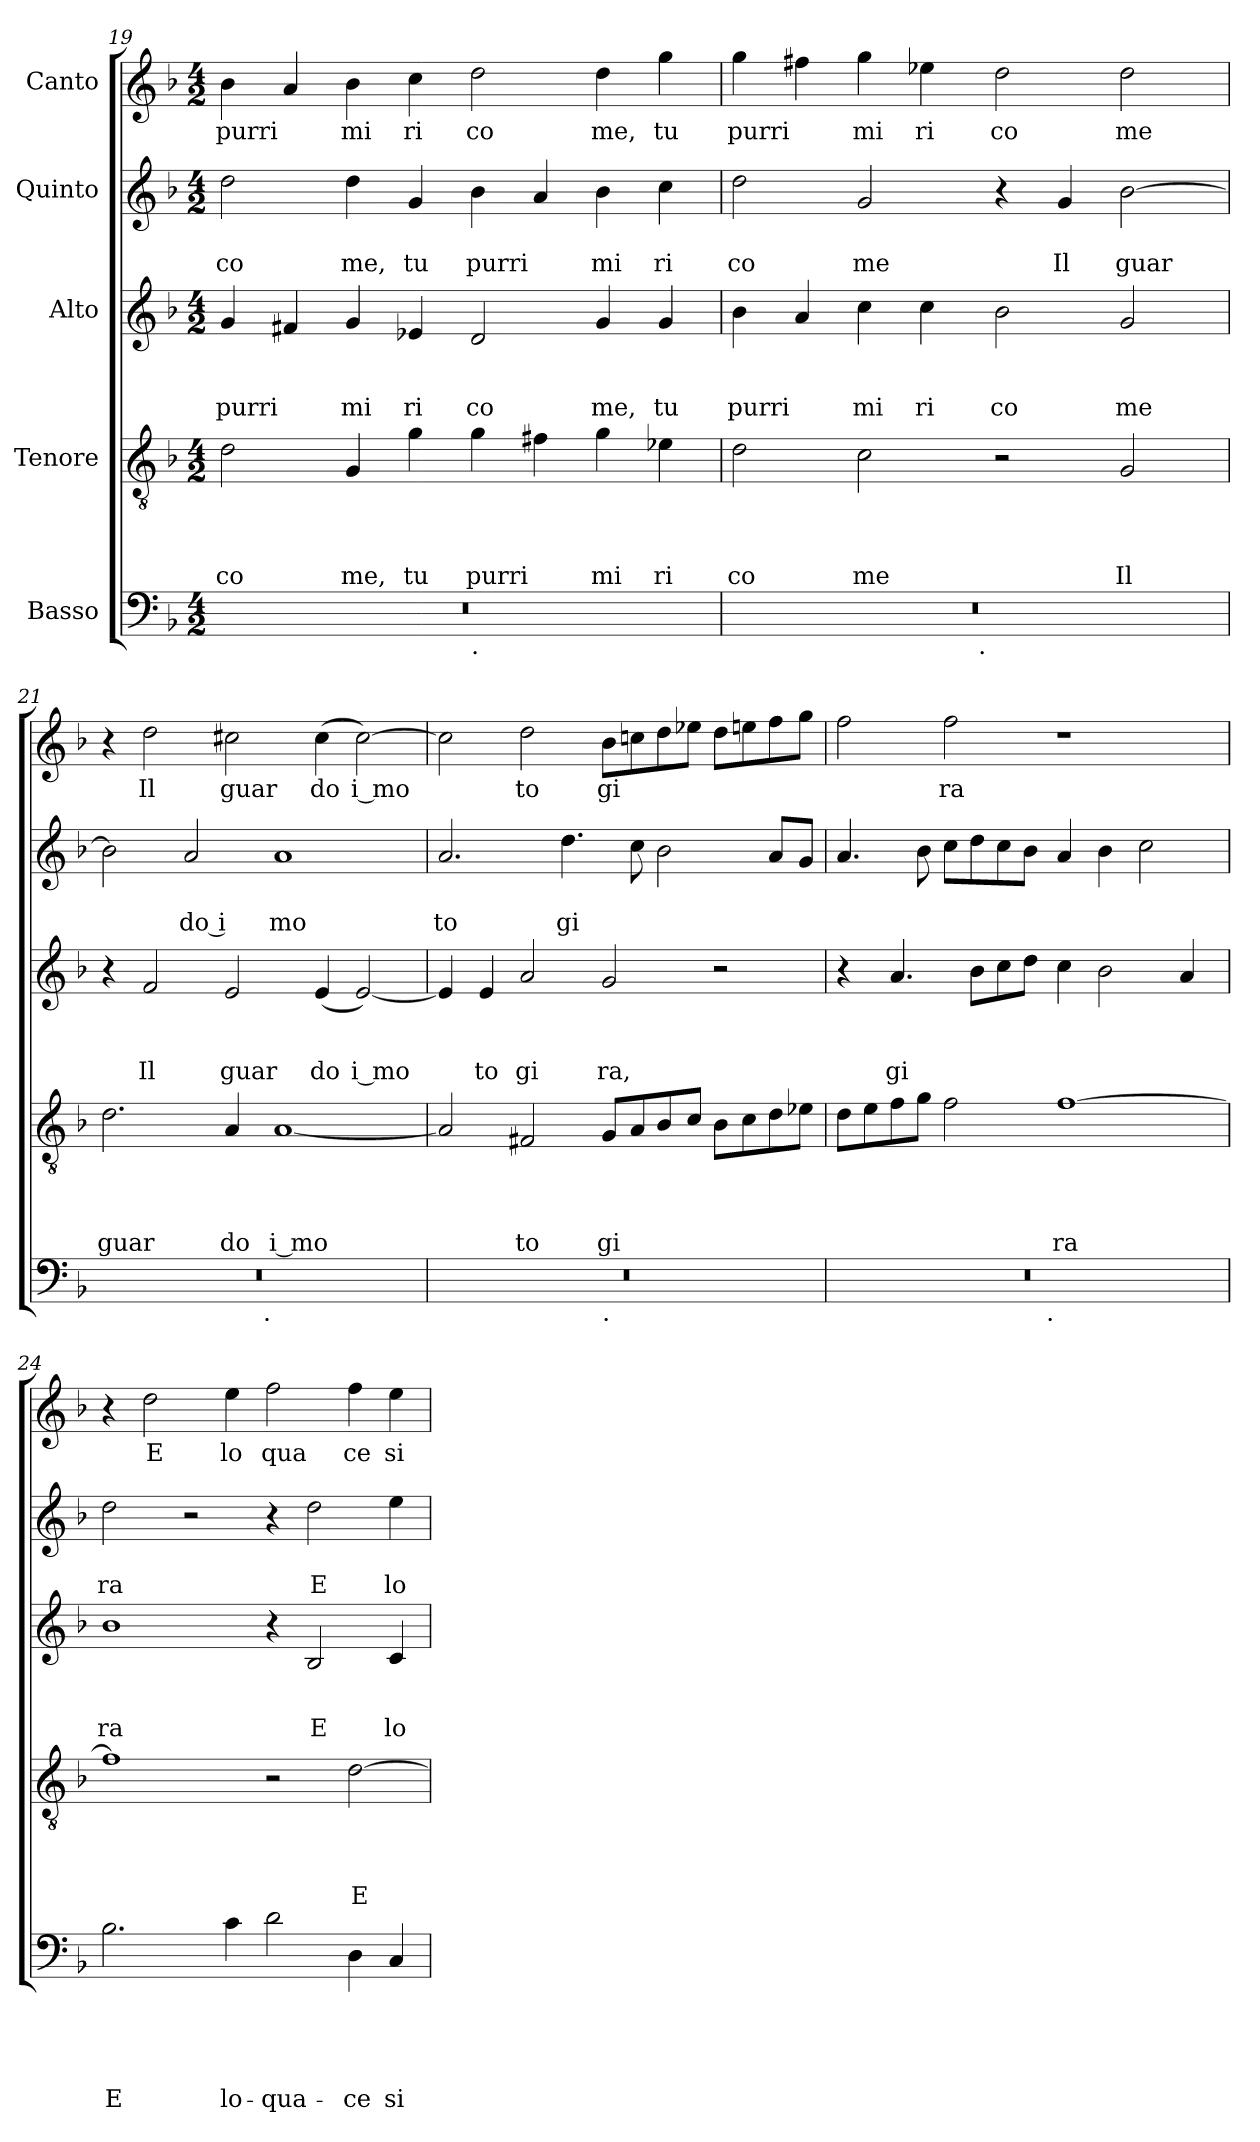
**kern	**text	**text	**text	**text	**text	**kern	**text	**text	**text	**text	**kern	**text	**text	**text	**kern	**text	**text	**kern	**text
*part5	*part5	*part5	*part5	*part5	*part5	*part4	*part4	*part4	*part4	*part4	*part3	*part3	*part3	*part3	*part2	*part2	*part2	*part1	*part1
*staff5	*staff5	*staff5	*staff5	*staff5	*staff5	*staff4	*staff4	*staff4	*staff4	*staff4	*staff3	*staff3	*staff3	*staff3	*staff2	*staff2	*staff2	*staff1	*staff1
*I"Basso	*	*	*	*	*	*I"Tenore	*	*	*	*	*I"Alto	*	*	*	*I"Quinto	*	*	*I"Canto	*
*clefF4	*	*	*	*	*	*clefGv2	*	*	*	*	*clefG2	*	*	*	*clefG2	*	*	*clefG2	*
*k[b-]	*	*	*	*	*	*k[b-]	*	*	*	*	*k[b-]	*	*	*	*k[b-]	*	*	*k[b-]	*
*F:	*	*	*	*	*	*F:	*	*	*	*	*F:	*	*	*	*F:	*	*	*F:	*
*M4/2	*	*	*	*	*	*M4/2	*	*	*	*	*M4/2	*	*	*	*M4/2	*	*	*M4/2	*
=19	=19	=19	=19	=19	=19	=19	=19	=19	=19	=19	=19	=19	=19	=19	=19	=19	=19	=19	=19
!	!	!	!	!	!	!	!	!	!	!LO:LY:b	!	!	!	!LO:LY:b	!	!	!LO:LY:b	!	!LO:LY:b
*^	*	*	*	*	*	*	*	*	*	*	*	*	*	*	*	*	*	*	*
0r	1ryy	.	.	.	.	.	2d\	.	.	.	co	4g/	.	.	purri	2dd\	.	co	4b-\	purri
.	.	.	.	.	.	.	.	.	.	.	.	4f#X/	.	.	.	.	.	.	4a/	.
!	!	!	!	!	!	!	!	!	!	!	!LO:LY:b	!	!	!	!LO:LY:b	!	!	!LO:LY:b	!	!LO:LY:b
.	.	.	.	.	.	.	4G/	.	.	.	me,	4g/	.	.	mi	4dd\	.	me,	4b-\	mi
!	!	!	!	!	!	!	!	!	!	!	!LO:LY:b	!	!	!	!LO:LY:b	!	!	!LO:LY:b	!	!LO:LY:b
.	.	.	.	.	.	.	4g\	.	.	.	tu	4e-X/	.	.	ri	4g/	.	tu	4cc\	ri
!	!LO:TX:b:t=.	!	!	!	!	!	!	!	!	!	!	!	!	!	!	!	!	!	!	!
!	!	!	!	!	!	!	!	!	!	!	!LO:LY:b	!	!	!	!LO:LY:b	!	!	!LO:LY:b	!	!LO:LY:b
.	1ryy	.	.	.	.	.	4g\	.	.	.	purri	2d/	.	.	co	4b-\	.	purri	2dd\	co
.	.	.	.	.	.	.	4f#X\	.	.	.	.	.	.	.	.	4a/	.	.	.	.
!	!	!	!	!	!	!	!	!	!	!	!LO:LY:b	!	!	!	!LO:LY:b	!	!	!LO:LY:b	!	!LO:LY:b
.	.	.	.	.	.	.	4g\	.	.	.	mi	4g/	.	.	me,	4b-\	.	mi	4dd\	me,
!	!	!	!	!	!	!	!	!	!	!	!LO:LY:b	!	!	!	!LO:LY:b	!	!	!LO:LY:b	!	!LO:LY:b
.	.	.	.	.	.	.	4e-X\	.	.	.	ri	4g/	.	.	tu	4cc\	.	ri	4gg\	tu
=20	=20	=20	=20	=20	=20	=20	=20	=20	=20	=20	=20	=20	=20	=20	=20	=20	=20	=20	=20	=20
!	!	!	!	!	!	!	!	!	!	!	!LO:LY:b	!	!	!	!LO:LY:b	!	!	!LO:LY:b	!	!LO:LY:b
0r	2ryy	.	.	.	.	.	2d\	.	.	.	co	4b-\	.	.	purri	2dd\	.	co	4gg\	purri
.	.	.	.	.	.	.	.	.	.	.	.	4a/	.	.	.	.	.	.	4ff#X\	.
!	!	!	!	!	!	!	!	!	!	!	!LO:LY:b	!	!	!	!LO:LY:b	!	!	!LO:LY:b	!	!LO:LY:b
.	4...ryy	.	.	.	.	.	2c\	.	.	.	me	4cc\	.	.	mi	2g/	.	me	4gg\	mi
!	!	!	!	!	!	!	!	!	!	!	!	!	!	!	!LO:LY:b	!	!	!	!	!LO:LY:b
.	.	.	.	.	.	.	.	.	.	.	.	4cc\	.	.	ri	.	.	.	4ee-X\	ri
!	!LO:TX:b:t=.	!	!	!	!	!	!	!	!	!	!	!	!	!	!	!	!	!	!	!
.	1ryy	.	.	.	.	.	.	.	.	.	.	.	.	.	.	.	.	.	.	.
!	!	!	!	!	!	!	!	!	!	!	!	!	!	!	!LO:LY:b	!	!	!	!	!LO:LY:b
.	.	.	.	.	.	.	2r	.	.	.	.	2b-\	.	.	co	4r	.	.	2dd\	co
!	!	!	!	!	!	!	!	!	!	!	!	!	!	!	!	!	!	!LO:LY:b	!	!
.	.	.	.	.	.	.	.	.	.	.	.	.	.	.	.	4g/	.	Il	.	.
!	!	!	!	!	!	!	!	!	!	!	!LO:LY:b	!	!	!	!LO:LY:b	!	!	!LO:LY:b	!	!LO:LY:b
.	.	.	.	.	.	.	2G/	.	.	.	Il	2g/	.	.	me	[>2b-\	.	guar	2dd\	me
.	32ryy	.	.	.	.	.	.	.	.	.	.	.	.	.	.	.	.	.	.	.
=21	=21	=21	=21	=21	=21	=21	=21	=21	=21	=21	=21	=21	=21	=21	=21	=21	=21	=21	=21	=21
!	!	!	!	!	!	!	!	!	!	!	!LO:LY:b	!	!	!	!	!	!	!	!	!
0r	2ryy	.	.	.	.	.	2.d\	.	.	.	guar	4r	.	.	.	2b-\]	.	.	4r	.
!	!	!	!	!	!	!	!	!	!	!	!	!	!	!	!LO:LY:b	!	!	!	!	!LO:LY:b
.	.	.	.	.	.	.	.	.	.	.	.	2f/	.	.	Il	.	.	.	2dd\	Il
!	!	!	!	!	!	!	!	!	!	!	!	!	!	!	!	!	!	!LO:LY:b:rj	!	!
.	4...ryy	.	.	.	.	.	.	.	.	.	.	.	.	.	.	2a/	.	do i	.	.
!	!	!	!	!	!	!	!	!	!	!	!LO:LY:b:rj	!	!	!	!LO:LY:b	!	!	!	!	!LO:LY:b
.	.	.	.	.	.	.	4A/	.	.	.	do	2e/	.	.	guar	.	.	.	2cc#X\	guar
!	!LO:TX:b:t=.	!	!	!	!	!	!	!	!	!	!	!	!	!	!	!	!	!	!	!
.	1ryy	.	.	.	.	.	.	.	.	.	.	.	.	.	.	.	.	.	.	.
!	!	!	!	!	!	!	!	!	!	!	!LO:LY:b:rj	!	!	!	!	!	!	!LO:LY:b	!	!
.	.	.	.	.	.	.	[<1A	.	.	.	i mo	.	.	.	.	1a	.	mo	.	.
!	!	!	!	!	!	!	!	!	!	!	!	!	!	!	!LO:LY:b:rj	!	!	!	!	!LO:LY:b:rj
.	.	.	.	.	.	.	.	.	.	.	.	(<4e/	.	.	do	.	.	.	(<4cc#\	do
!	!	!	!	!	!	!	!	!	!	!	!	!	!	!	!LO:LY:b:rj	!	!	!	!	!LO:LY:b:rj
.	.	.	.	.	.	.	.	.	.	.	.	[<2e/)	.	.	i mo	.	.	.	[>2cc#\)	i mo
.	32ryy	.	.	.	.	.	.	.	.	.	.	.	.	.	.	.	.	.	.	.
=22	=22	=22	=22	=22	=22	=22	=22	=22	=22	=22	=22	=22	=22	=22	=22	=22	=22	=22	=22	=22
!	!	!	!	!	!	!	!	!	!	!	!	!	!	!	!	!	!	!LO:LY:b	!	!
0r	1ryy	.	.	.	.	.	2A/]	.	.	.	.	4e/]	.	.	.	2.a/	.	to	2cc#\]	.
!	!	!	!	!	!	!	!	!	!	!	!	!	!	!	!LO:LY:b	!	!	!	!	!
.	.	.	.	.	.	.	.	.	.	.	.	4e/	.	.	to	.	.	.	.	.
!	!	!	!	!	!	!	!	!	!	!	!LO:LY:b	!	!	!	!LO:LY:b	!	!	!	!	!LO:LY:b
.	.	.	.	.	.	.	2F#X/	.	.	.	to	2a/	.	.	gi	.	.	.	2dd\	to
!	!	!	!	!	!	!	!	!	!	!	!	!	!	!	!	!	!	!LO:LY:b	!	!
.	.	.	.	.	.	.	.	.	.	.	.	.	.	.	.	4.dd\	.	gi	.	.
!	!LO:TX:b:t=.	!	!	!	!	!	!	!	!	!	!	!	!	!	!	!	!	!	!	!
!	!	!	!	!	!	!	!	!	!	!	!LO:LY:b	!	!	!	!LO:LY:b	!	!	!	!	!LO:LY:b
.	1ryy	.	.	.	.	.	8G/L	.	.	.	gi	2g/	.	.	ra,	.	.	.	8b-\L	gi
.	.	.	.	.	.	.	8A/	.	.	.	.	.	.	.	.	8cc\	.	.	8ccn\	.
.	.	.	.	.	.	.	8B-/	.	.	.	.	.	.	.	.	2b-\	.	.	8dd\	.
.	.	.	.	.	.	.	8c/J	.	.	.	.	.	.	.	.	.	.	.	8ee-X\J	.
.	.	.	.	.	.	.	8B-\L	.	.	.	.	2r	.	.	.	.	.	.	8dd\L	.
.	.	.	.	.	.	.	8c\	.	.	.	.	.	.	.	.	.	.	.	8een\	.
.	.	.	.	.	.	.	8d\	.	.	.	.	.	.	.	.	8a/L	.	.	8ff\	.
.	.	.	.	.	.	.	8e-X\J	.	.	.	.	.	.	.	.	8g/J	.	.	8gg\J	.
=23	=23	=23	=23	=23	=23	=23	=23	=23	=23	=23	=23	=23	=23	=23	=23	=23	=23	=23	=23	=23
0r	2ryy	.	.	.	.	.	8d\L	.	.	.	.	4r	.	.	.	4.a/	.	.	2ff\	.
.	.	.	.	.	.	.	8e\	.	.	.	.	.	.	.	.	.	.	.	.	.
!	!	!	!	!	!	!	!	!	!	!	!	!	!	!	!LO:LY:b	!	!	!	!	!
.	.	.	.	.	.	.	8f\	.	.	.	.	4.a/	.	.	gi	.	.	.	.	.
.	.	.	.	.	.	.	8g\J	.	.	.	.	.	.	.	.	8b-\	.	.	.	.
!	!	!	!	!	!	!	!	!	!	!	!	!	!	!	!	!	!	!	!	!LO:LY:b
.	4...ryy	.	.	.	.	.	2f\	.	.	.	.	.	.	.	.	8cc\L	.	.	2ff\	ra
.	.	.	.	.	.	.	.	.	.	.	.	8b-\L	.	.	.	8dd\	.	.	.	.
.	.	.	.	.	.	.	.	.	.	.	.	8cc\	.	.	.	8cc\	.	.	.	.
.	.	.	.	.	.	.	.	.	.	.	.	8dd\J	.	.	.	8b-\J	.	.	.	.
!	!LO:TX:b:t=.	!	!	!	!	!	!	!	!	!	!	!	!	!	!	!	!	!	!	!
.	1ryy	.	.	.	.	.	.	.	.	.	.	.	.	.	.	.	.	.	.	.
!	!	!	!	!	!	!	!	!	!	!	!LO:LY:b	!	!	!	!	!	!	!	!	!
.	.	.	.	.	.	.	[<1f	.	.	.	ra	4cc\	.	.	.	4a/	.	.	1r	.
.	.	.	.	.	.	.	.	.	.	.	.	2b-\	.	.	.	4b-\	.	.	.	.
.	.	.	.	.	.	.	.	.	.	.	.	.	.	.	.	2cc\	.	.	.	.
.	.	.	.	.	.	.	.	.	.	.	.	4a/	.	.	.	.	.	.	.	.
.	32ryy	.	.	.	.	.	.	.	.	.	.	.	.	.	.	.	.	.	.	.
!!LO:LB:g=z
=24	=24	=24	=24	=24	=24	=24	=24	=24	=24	=24	=24	=24	=24	=24	=24	=24	=24	=24	=24	=24
!	!	!	!	!	!	!LO:LY:b	!	!	!	!	!	!	!	!	!LO:LY:b	!	!	!LO:LY:b	!	!
*v	*v	*	*	*	*	*	*	*	*	*	*	*	*	*	*	*	*	*	*	*
2.B-\	.	.	.	.	E	1f]	.	.	.	.	1b-	.	.	ra	2dd\	.	ra	4r	.
!	!	!	!	!	!	!	!	!	!	!	!	!	!	!	!	!	!	!	!LO:LY:b
.	.	.	.	.	.	.	.	.	.	.	.	.	.	.	.	.	.	2dd\	E
.	.	.	.	.	.	.	.	.	.	.	.	.	.	.	2r	.	.	.	.
!	!	!	!	!	!LO:LY:b	!	!	!	!	!	!	!	!	!	!	!	!	!	!LO:LY:b
4c\	.	.	.	.	lo-	.	.	.	.	.	.	.	.	.	.	.	.	4ee\	lo
!	!	!	!	!	!LO:LY:b	!	!	!	!	!	!	!	!	!	!	!	!	!	!LO:LY:b
2d\	.	.	.	.	-qua-	2r	.	.	.	.	4r	.	.	.	4r	.	.	2ff\	qua
!	!	!	!	!	!	!	!	!	!	!	!	!	!	!LO:LY:b	!	!	!LO:LY:b	!	!
.	.	.	.	.	.	.	.	.	.	.	2B-/	.	.	E	2dd\	.	E	.	.
!	!	!	!	!	!LO:LY:b	!	!	!	!	!LO:LY:b	!	!	!	!	!	!	!	!	!LO:LY:b
4D\	.	.	.	.	-ce	[>2d\	.	.	.	E	.	.	.	.	.	.	.	4ff\	ce
!	!	!	!	!	!LO:LY:b	!	!	!	!	!	!	!	!	!LO:LY:b	!	!	!LO:LY:b	!	!LO:LY:b
4C/	.	.	.	.	si-	.	.	.	.	.	4c/	.	.	lo-	4ee\	.	lo-	4ee\	si
=	=	=	=	=	=	=	=	=	=	=	=	=	=	=	=	=	=	=	=
*-	*-	*-	*-	*-	*-	*-	*-	*-	*-	*-	*-	*-	*-	*-	*-	*-	*-	*-	*-
